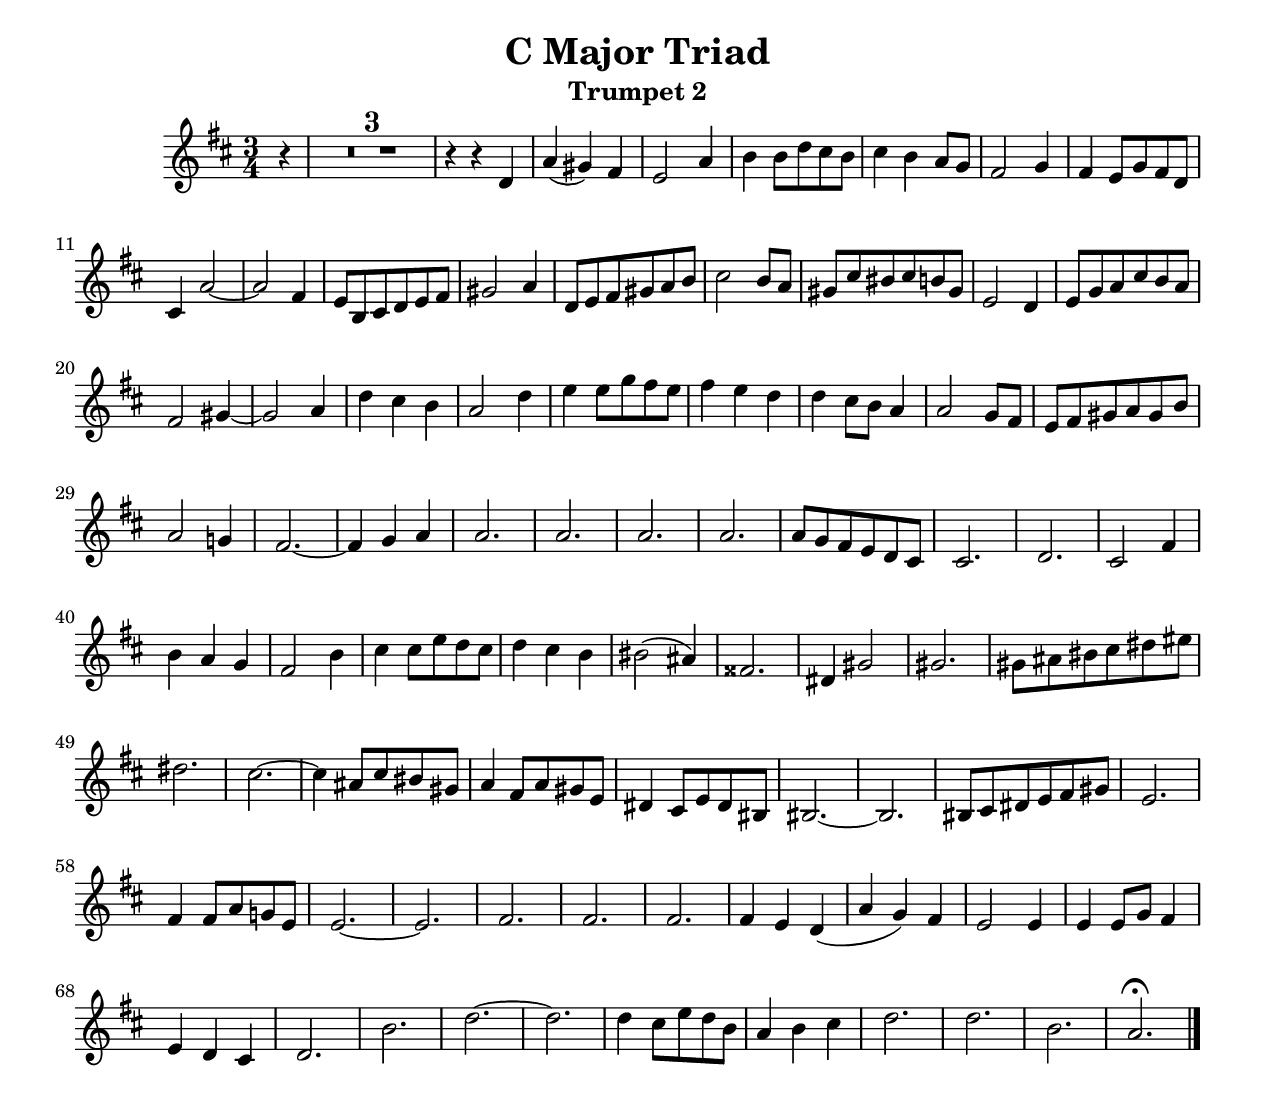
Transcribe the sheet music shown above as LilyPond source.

\version "2.14"

\include "common.lyi"
% The notes are entered as written in the original score
% but the extra transposition here is to put it in a better range for brass
alto = \transpose des c \relative c' {
	\key des \major
	\time 3/4
	\partial 4 r4 | R2.*3 |
	r4 r4 des | aes'4( g) f | ees2 aes4 | bes4 bes8 des c bes |
	
	% bar 8
	c4 bes aes8 ges | f2 ges4 | f4 ees8 ges f des | c4 aes'2~ | aes2 f4 |
	ees8 bes c des ees f | g2 aes4 | des,8 ees f g aes bes | c2 bes8 aes | g8 c b c bes g |
	
	% bar 18
	ees2 des4 | ees8 ges aes c bes aes | f2 g4~ | g2 aes4 | des4 c bes | 
	aes2 des4 | ees4 ees8 ges f ees | f4 ees des | des4 c8 bes aes4 | aes2 ges8 f | ees8 f g aes g bes | 
	
	% bar 29
	aes2 ges!4 | f2.~ | f4 ges aes | aes2. | aes2. | aes2. | aes2. |
	aes8 ges f ees des c | c2. | des2. | c2 f4 |
	
	% bar 40
	bes4 aes ges | f2 bes4 | c4 c8 ees des c | des4 c bes | b2( a4) | fis2. | d4 g2 | g2. | g8 a b c d e |
	d2. | c2.~ | c4 a8 c b g | aes4 f8 aes g ees | d4 c8 ees d b | b2.~ | b2. | b8 c d ees f g |
	
	% bar 57
	ees2. | f4 f8 aes ges! ees | ees2.~ | ees2. | f2. |
	f2. | f2. | f4 ees des( | aes'4 ges) f | ees2 ees4 | ees4 ees8 ges8 f4 | ees4 des c |
	
	% bar 69
	des2. | bes'2. | des2.~ | des2. | des4 c8 ees des bes | aes4 bes c | des2. | des2. | bes2. | aes2.\fermata
	
	\bar "|."
	
	
}


instrument = "Trumpet 2"

notes = \transpose bes c' \alto

\version "2.11.57"

\include "common.lyi"

\paper
{
  #(set-paper-size "letter")
  %first-page-number = 2
  %#(define page-breaking ly:minimal-breaking)
  %#(define page-breaking ly:page-turn-breaking)
  ragged-last-bottom = ##t
  left-margin = 0.5\in
  line-width = 7.5\in
  bottom-margin = 0.5\in
  top-margin = 0.5\in
}

\book
{
  \include "header.lyi"
  \score
  {
    \new Staff %\with { \consists "Page_turn_engraver" }
    {
      \override Score.PaperColumn #'keep-inside-line = ##t
      \override Score.NonMusicalPaperColumn #'keep-inside-line = ##t
      \set Score.skipBars = ##t
      << \notes \outline >>
    }
  }
}

